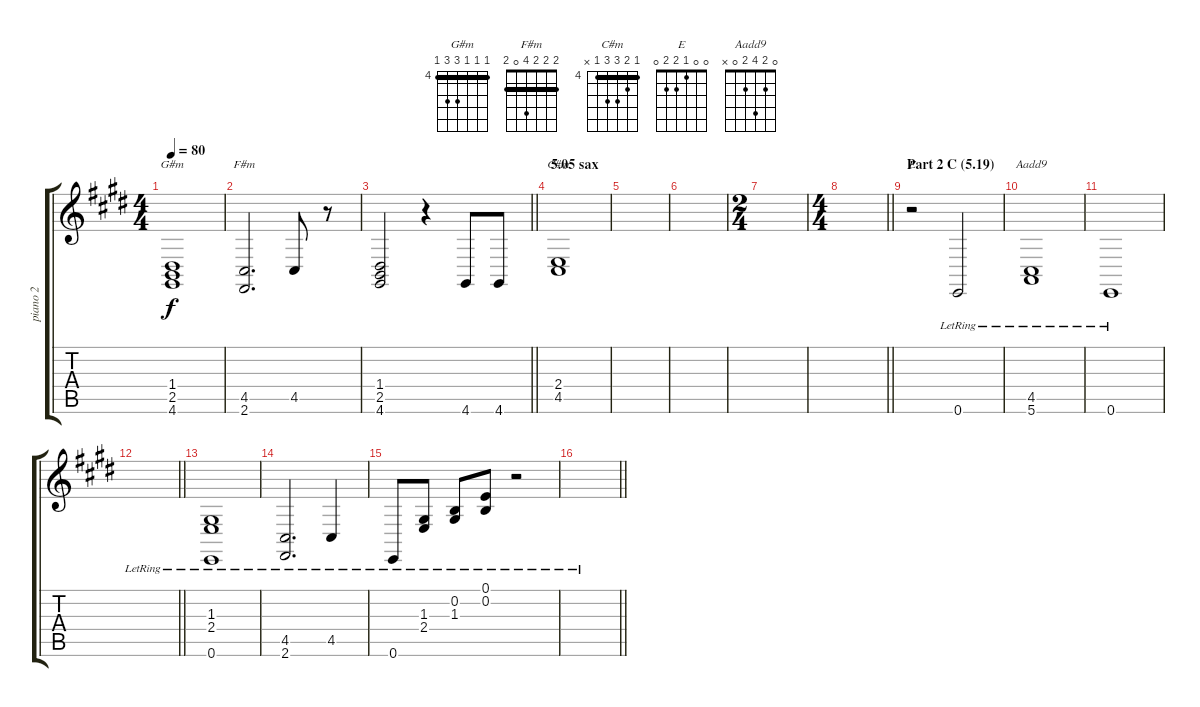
\track ("piano 2" "piano 2") {instrument acousticgrandpiano}
\staff {score tabs}
\tuning (E4 B3 G3 D3 A2 E2) {hide}
\chord ("G#m" 4 4 4 6 6 4) {firstfret 4 barre 4}
\chord ("F#m" 2 2 2 4 0 2) {barre 2}
\chord ("C#m" 4 5 6 6 4 x) {firstfret 4 barre 4}
\chord ("E" 0 0 1 2 2 0)
\chord ("Aadd9" 0 2 4 2 0 x)
\ts (4 4)
\tempo 80
\clef g2
\ks e
(1.4 2.5 4.6).1{ch "G#m" dy f} |
(4.5 2.6).2{d ch "F#m"} 4.5.8 r.8 |
\barLineRight lightlight
(1.4 2.5 4.6).2 r.4 4.6.8 4.6.8 |
\section ("" "5.05 sax")
(2.4 4.5).1{ch "C#m"} |
|
|
\ts (2 4)
|
\ts (4 4)
\barLineRight lightlight
|
\section ("" "Part 2 C (5.19)")
r.2{ch "E"} 0.6{lr}.2 |
(4.5{lr} 5.6{lr}).1{ch "Aadd9"} |
0.6{lr}.1 |
\barLineRight lightlight
|
(1.3{lr} 2.4{lr} 0.6{lr}).1 |
(4.5{lr} 2.6{lr}).2{d} 4.5{lr}.4 |
0.6{lr}.8 (1.3 2.4{lr}).8 (0.2 1.3{lr}).8 (0.1 0.2{lr}).8 r.2 |
\barLineRight lightlight
